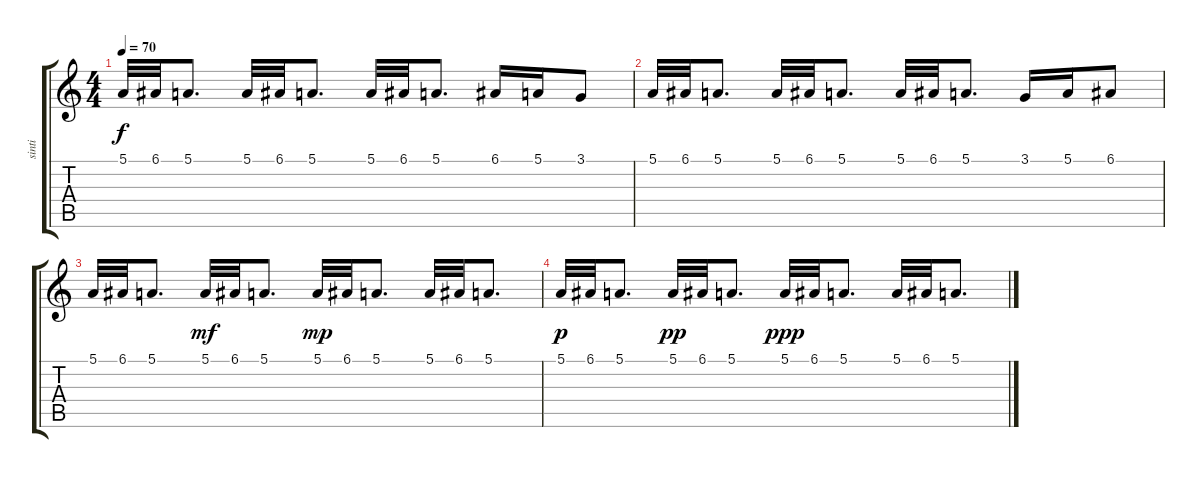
\track ("sinti" "sinti") {instrument lead1square}
\staff {score tabs}
\tuning (E4 B3 G3 D3 A2 E2) {hide}
\ts (4 4)
\tempo 70
\clef g2
\ks aminor
5.1.32{dy f} 6.1.32 5.1.8{d} 5.1.32 6.1.32 5.1.8{d} 5.1.32 6.1.32 5.1.8{d} 6.1.16 5.1.16 3.1.8 |
5.1.32 6.1.32 5.1.8{d} 5.1.32 6.1.32 5.1.8{d} 5.1.32 6.1.32 5.1.8{d} 3.1.16 5.1.16 6.1.8 |
5.1.32 6.1.32 5.1.8{d} 5.1.32{dy mf} 6.1.32 5.1.8{d} 5.1.32{dy mp} 6.1.32 5.1.8{d} 5.1.32 6.1.32 5.1.8{d} |
5.1.32{dy p} 6.1.32 5.1.8{d} 5.1.32{dy pp} 6.1.32 5.1.8{d} 5.1.32{dy ppp} 6.1.32 5.1.8{d} 5.1.32 6.1.32 5.1.8{d}
